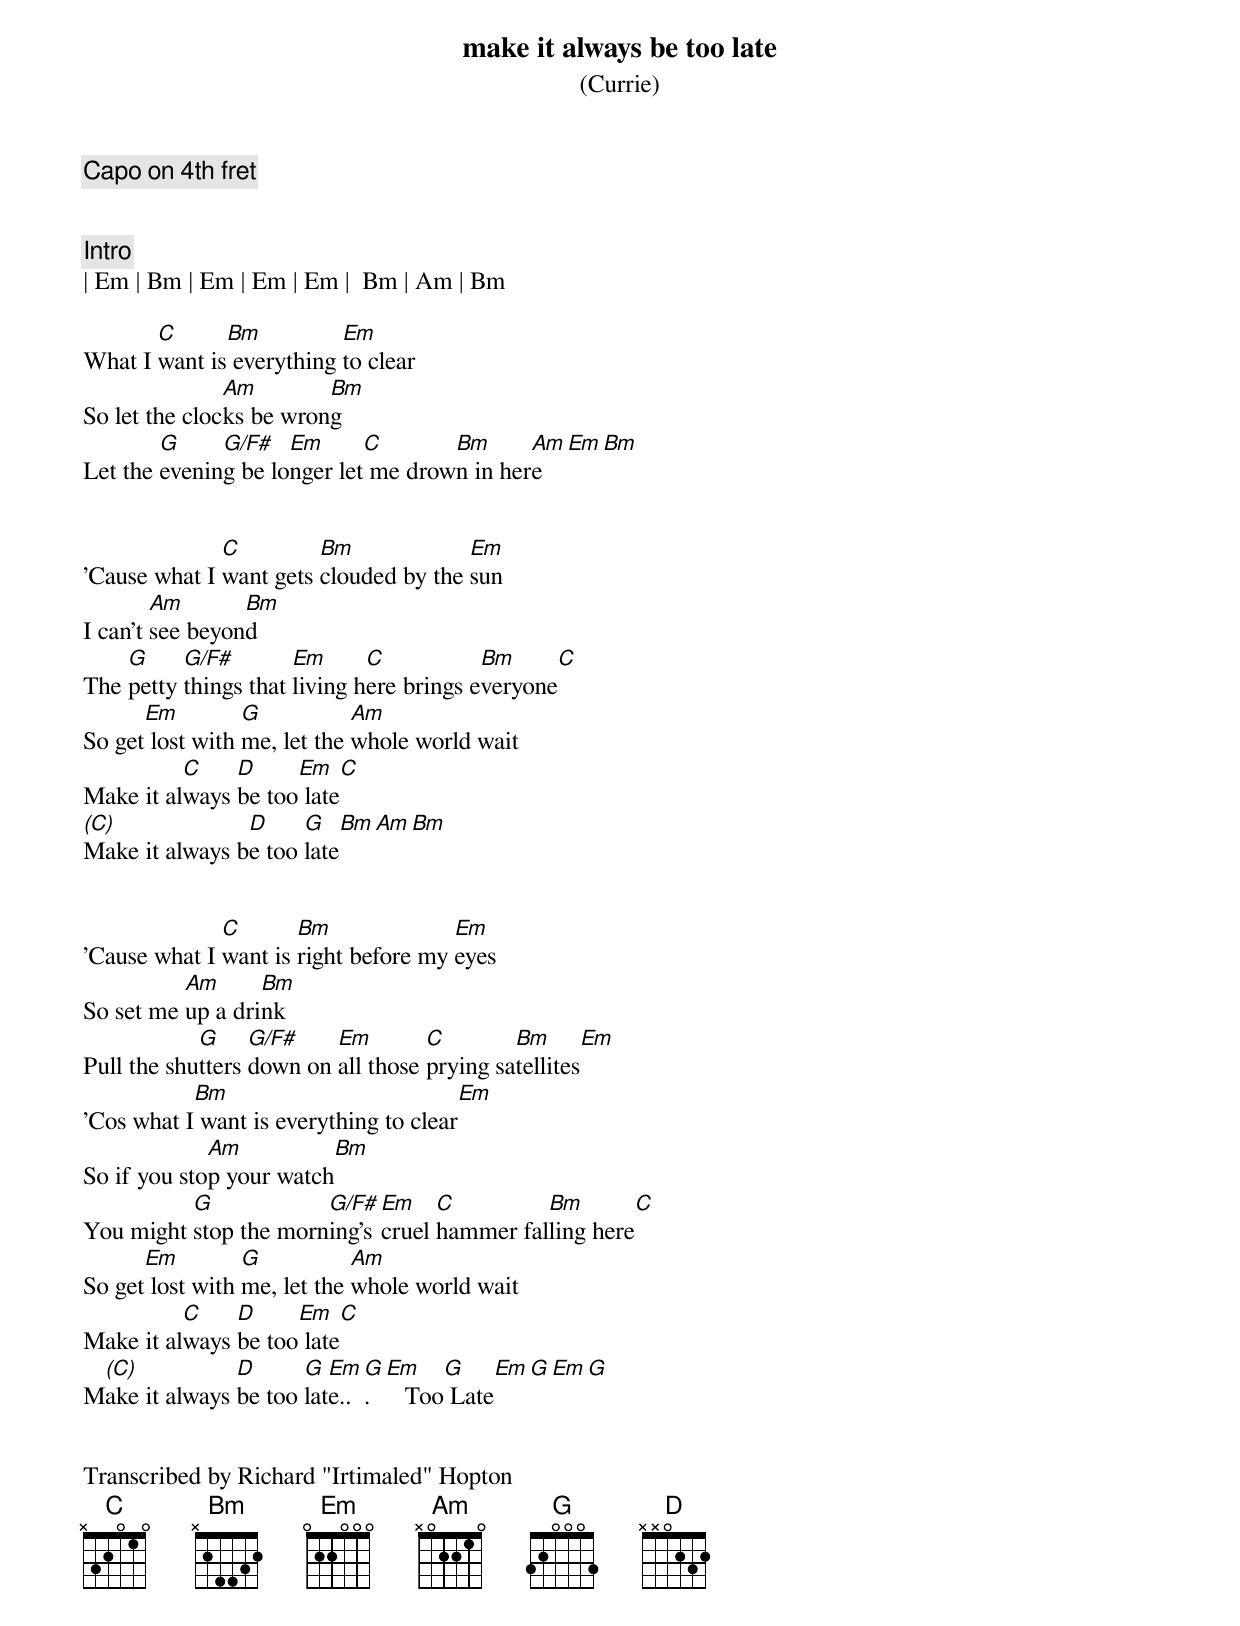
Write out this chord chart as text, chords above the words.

make it always be too late
(Currie)
Capo on 4th fret


Intro
| Em | Bm | Em | Em | Em |  Bm | Am | Bm

       C      Bm          Em
What I want is everything to clear
               Am        Bm
So let the clocks be wrong
        G     G/F#   Em      C       Bm      Am Em Bm
Let the evening be longer let me drown in here


              C         Bm             Em
'Cause what I want gets clouded by the sun
        Am       Bm
I can't see beyond
    G     G/F#        Em      C           Bm     C
The petty things that living here brings everyone
      Em         G           Am
So get lost with me, let the whole world wait
          C    D     Em    C
Make it always be too late
(C)             D     G     Bm Am Bm
Make it always be too late


              C       Bm              Em
'Cause what I want is right before my eyes
          Am      Bm
So set me up a drink
            G     G/F#    Em        C        Bm      Em
Pull the shutters down on all those prying satellites
           Bm                             Em
'Cos what I want is everything to clear
             Am          Bm
So if you stop your watch
          G            G/F#  Em    C         Bm       C
You might stop the morning's cruel hammer falling here
      Em         G           Am
So get lost with me, let the whole world wait
          C    D     Em    C
Make it always be too late
 (C)           D      G  Em G Em    G    Em  G Em G
Make it always be too late...    Too Late


Transcribed by Richard "Irtimaled" Hopton
